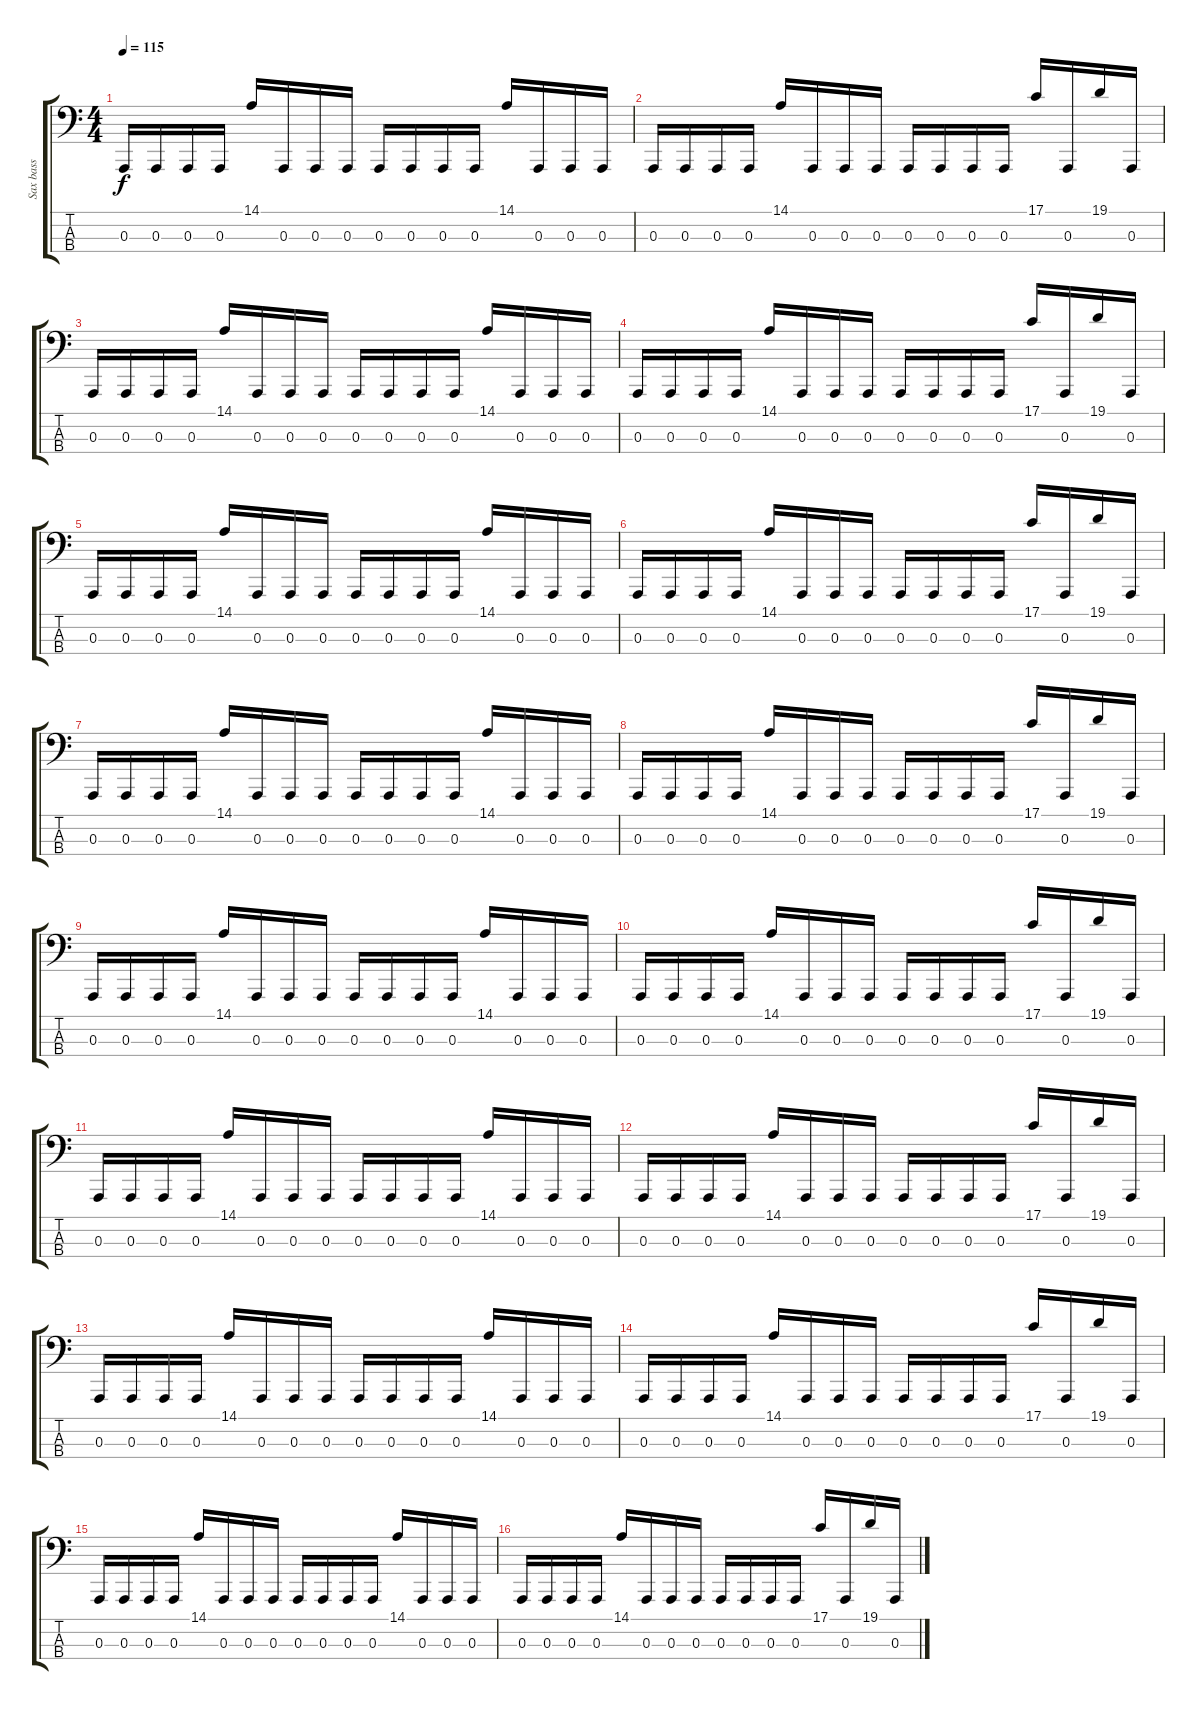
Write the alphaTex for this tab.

\track ("Sax bass" "Sax bass") {instrument tenorsax}
\staff {score tabs}
\tuning (G2 D2 A1 E1) {hide}
\ts (4 4)
\tempo 115
\clef f4
\ks c
0.3.16{dy f} 0.3.16 0.3.16 0.3.16 14.1.16 0.3.16 0.3.16 0.3.16 0.3.16 0.3.16 0.3.16 0.3.16 14.1.16 0.3.16 0.3.16 0.3.16 |
0.3.16 0.3.16 0.3.16 0.3.16 14.1.16 0.3.16 0.3.16 0.3.16 0.3.16 0.3.16 0.3.16 0.3.16 17.1.16 0.3.16 19.1.16 0.3.16 |
0.3.16 0.3.16 0.3.16 0.3.16 14.1.16 0.3.16 0.3.16 0.3.16 0.3.16 0.3.16 0.3.16 0.3.16 14.1.16 0.3.16 0.3.16 0.3.16 |
0.3.16 0.3.16 0.3.16 0.3.16 14.1.16 0.3.16 0.3.16 0.3.16 0.3.16 0.3.16 0.3.16 0.3.16 17.1.16 0.3.16 19.1.16 0.3.16 |
0.3.16 0.3.16 0.3.16 0.3.16 14.1.16 0.3.16 0.3.16 0.3.16 0.3.16 0.3.16 0.3.16 0.3.16 14.1.16 0.3.16 0.3.16 0.3.16 |
0.3.16 0.3.16 0.3.16 0.3.16 14.1.16 0.3.16 0.3.16 0.3.16 0.3.16 0.3.16 0.3.16 0.3.16 17.1.16 0.3.16 19.1.16 0.3.16 |
0.3.16 0.3.16 0.3.16 0.3.16 14.1.16 0.3.16 0.3.16 0.3.16 0.3.16 0.3.16 0.3.16 0.3.16 14.1.16 0.3.16 0.3.16 0.3.16 |
0.3.16 0.3.16 0.3.16 0.3.16 14.1.16 0.3.16 0.3.16 0.3.16 0.3.16 0.3.16 0.3.16 0.3.16 17.1.16 0.3.16 19.1.16 0.3.16 |
0.3.16 0.3.16 0.3.16 0.3.16 14.1.16 0.3.16 0.3.16 0.3.16 0.3.16 0.3.16 0.3.16 0.3.16 14.1.16 0.3.16 0.3.16 0.3.16 |
0.3.16 0.3.16 0.3.16 0.3.16 14.1.16 0.3.16 0.3.16 0.3.16 0.3.16 0.3.16 0.3.16 0.3.16 17.1.16 0.3.16 19.1.16 0.3.16 |
0.3.16 0.3.16 0.3.16 0.3.16 14.1.16 0.3.16 0.3.16 0.3.16 0.3.16 0.3.16 0.3.16 0.3.16 14.1.16 0.3.16 0.3.16 0.3.16 |
0.3.16 0.3.16 0.3.16 0.3.16 14.1.16 0.3.16 0.3.16 0.3.16 0.3.16 0.3.16 0.3.16 0.3.16 17.1.16 0.3.16 19.1.16 0.3.16 |
0.3.16 0.3.16 0.3.16 0.3.16 14.1.16 0.3.16 0.3.16 0.3.16 0.3.16 0.3.16 0.3.16 0.3.16 14.1.16 0.3.16 0.3.16 0.3.16 |
0.3.16 0.3.16 0.3.16 0.3.16 14.1.16 0.3.16 0.3.16 0.3.16 0.3.16 0.3.16 0.3.16 0.3.16 17.1.16 0.3.16 19.1.16 0.3.16 |
0.3.16 0.3.16 0.3.16 0.3.16 14.1.16 0.3.16 0.3.16 0.3.16 0.3.16 0.3.16 0.3.16 0.3.16 14.1.16 0.3.16 0.3.16 0.3.16 |
0.3.16 0.3.16 0.3.16 0.3.16 14.1.16 0.3.16 0.3.16 0.3.16 0.3.16 0.3.16 0.3.16 0.3.16 17.1.16 0.3.16 19.1.16 0.3.16
